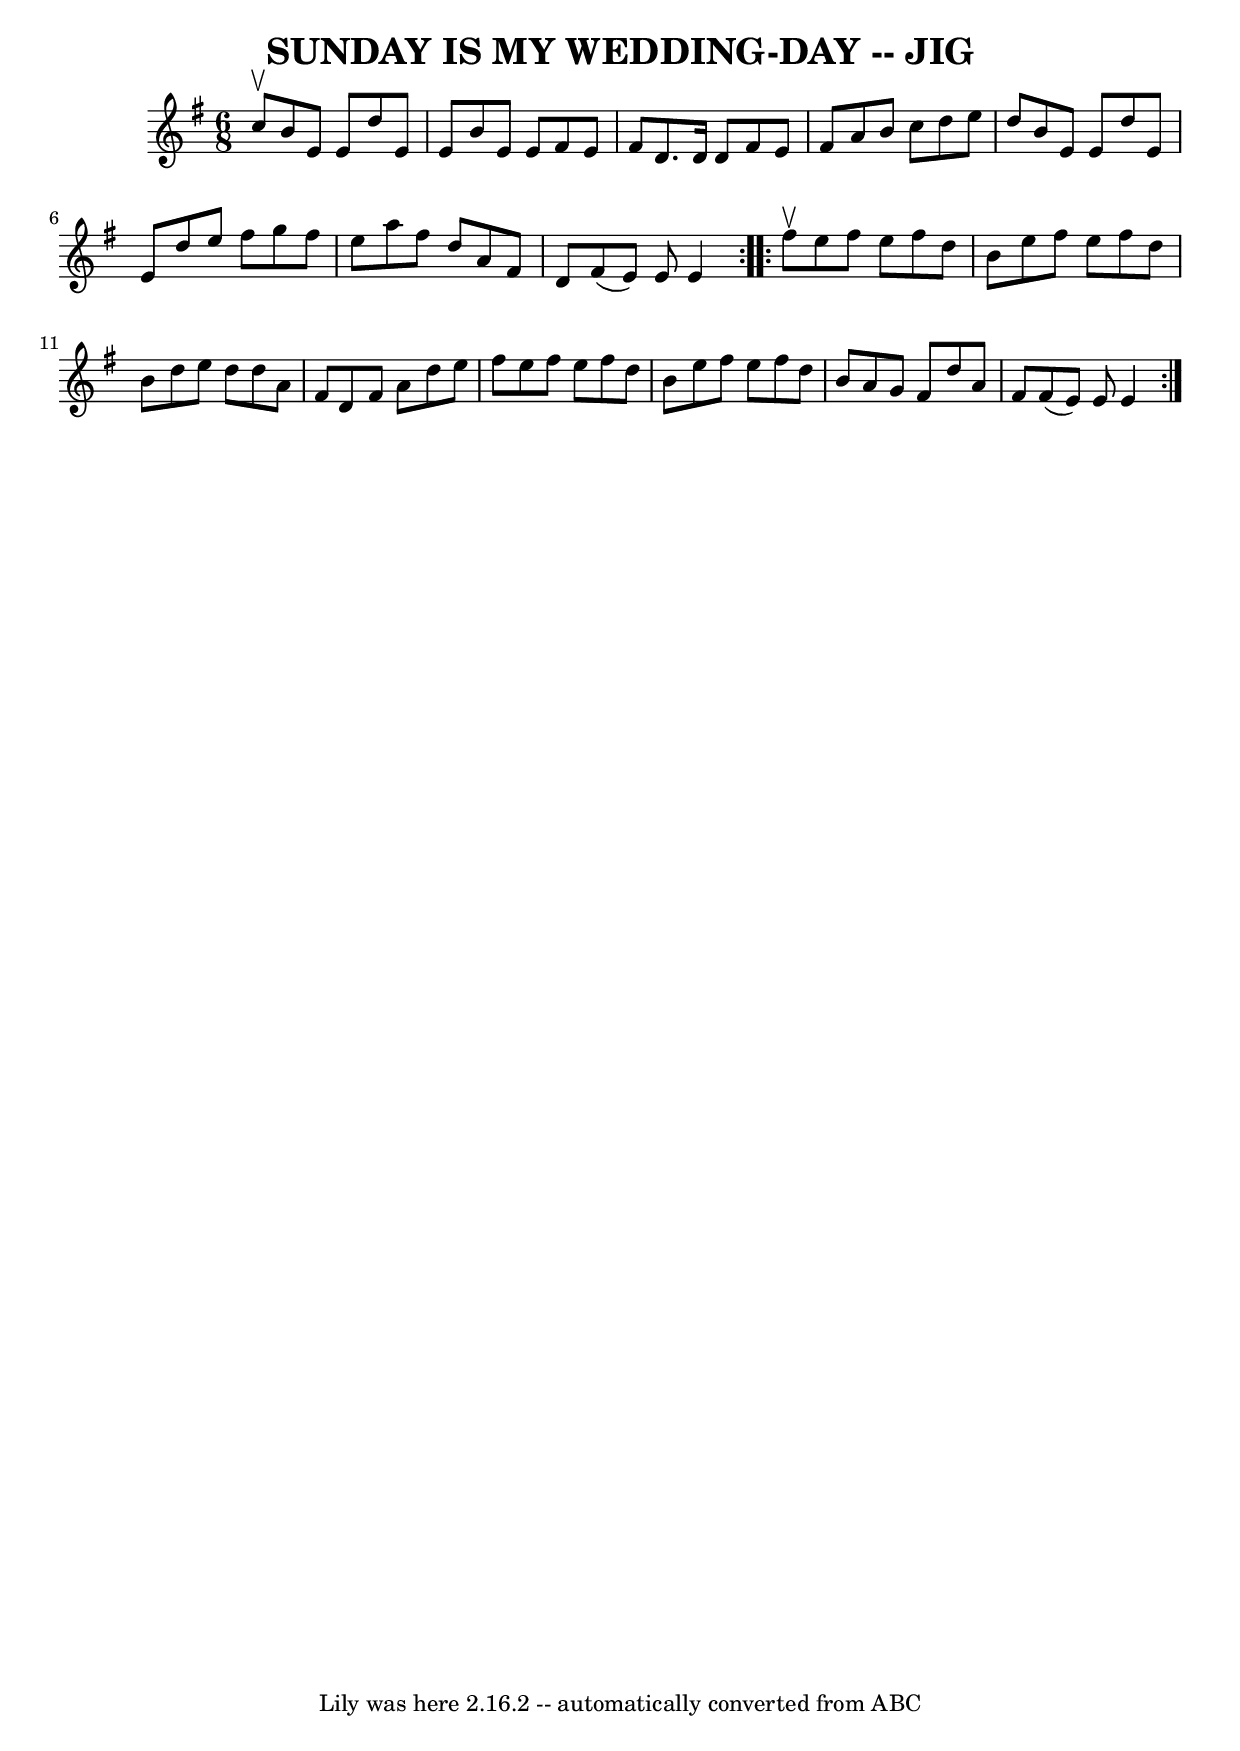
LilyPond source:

\version "2.7.40"
\include "Mammoth.ily"
\header {
	%% book = "Ryan's Mammoth Collection of Fiddle Tunes"
	crossRefNumber = "1"
	footnotes = ""
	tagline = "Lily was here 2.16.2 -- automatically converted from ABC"
	title = "SUNDAY IS MY WEDDING-DAY -- JIG"
}
voicedefault =  {
\set Score.defaultBarType = "empty"

\repeat volta 2 {
\time 6/8 \key e \minor c''8^\upbow       |
 b'8 e'8 e'8    
d''8 e'8 e'8    |
 b'8 e'8 e'8 fis'8 e'8 fis'8    
|
 d'8. d'16 d'8 fis'8 e'8 fis'8    |
 a'8    
b'8 c''8 d''8 e''8 d''8    |
     |
 b'8 e'8    
e'8 d''8 e'8 e'8    |
 d''8 e''8 fis''8 g''8    
fis''8 e''8    |
 a''8 fis''8 d''8 a'8 fis'8 d'8    
|
 fis'8 (e'8) e'8 e'4    }     \repeat volta 2 { fis''8 
^\upbow       |
 e''8 fis''8 e''8 fis''8 d''8 b'8    
|
 e''8 fis''8 e''8 fis''8 d''8 b'8    |
 d''8   
 e''8 d''8 d''8 a'8 fis'8    |
 d'8 fis'8 a'8 d''8 
 e''8 fis''8    |
     |
 e''8 fis''8 e''8 fis''8   
 d''8 b'8    |
 e''8 fis''8 e''8 fis''8 d''8 b'8    
|
 a'8 g'8 fis'8 d''8 a'8 fis'8    |
 fis'8 (
e'8) e'8 e'4    }   
}

\score{
    <<

	\context Staff="default"
	{
	    \voicedefault 
	}

    >>
	\layout {
	}
	\midi {}
}
